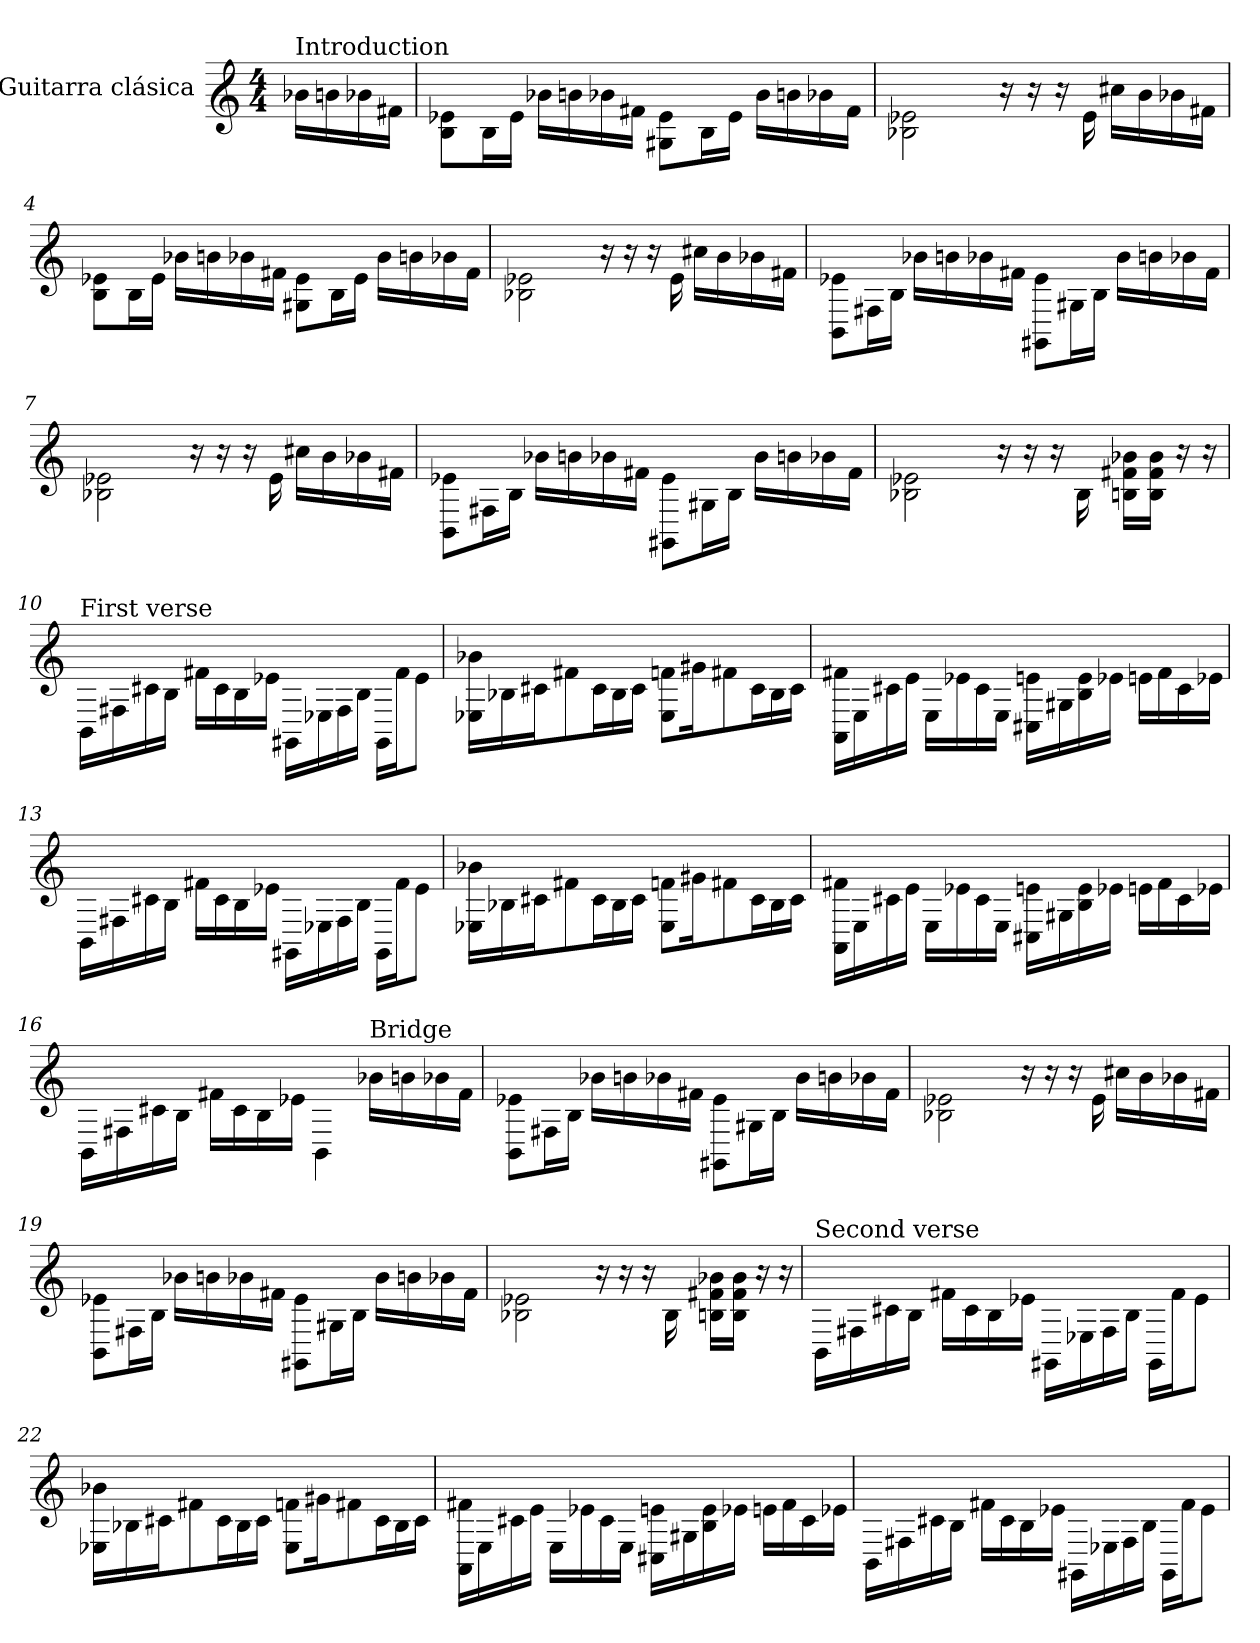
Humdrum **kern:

**kern
*part1
*staff1
*I"Guitarra clásica
*I'Guit.
*stria6
*
*k[]
*M4/4
*MM70
=1
!LO:TX:a:t=Introduction
16b-\LL
16b\
16b-\
16f#\JJ
=2
8B\ 8e-\L
16B\L
16e-\JJ
16b-\LL
16b\
16b-\
16f#\JJ
8G#\ 8e-\L
16B\L
16e-\JJ
16b-\LL
16b\
16b-\
16f#\JJ
=3
2B-\ 2e-\
16r
16r
16r
16e-\
16cc#\LL
16b\
16b-\
16f#\JJ
=4
8B\ 8e-\L
16B\L
16e-\JJ
16b-\LL
16b\
16b-\
16f#\JJ
8G#\ 8e-\L
16B\L
16e-\JJ
16b-\LL
16b\
16b-\
16f#\JJ
!!LO:LB:g=z
=5
2B-\ 2e-\
16r
16r
16r
16e-\
16cc#\LL
16b\
16b-\
16f#\JJ
=6
8BB\ 8e-\L
16F#\L
16B\JJ
16b-\LL
16b\
16b-\
16f#\JJ
8GG#\ 8e-\L
16G#\L
16B\JJ
16b-\LL
16b\
16b-\
16f#\JJ
=7
2B-\ 2e-\
16r
16r
16r
16e-\
16cc#\LL
16b\
16b-\
16f#\JJ
!!LO:LB:g=z
=8
8BB\ 8e-\L
16F#\L
16B\JJ
16b-\LL
16b\
16b-\
16f#\JJ
8GG#\ 8e-\L
16G#\L
16B\JJ
16b-\LL
16b\
16b-\
16f#\JJ
=9
2B-\ 2e-\
16r
16r
16r
16B-\
16B\ 16f#\ 16b-\LL
16B\ 16f#\ 16b-\JJ
16r
16r
=10
!LO:TX:a:t=First verse
16BB\LL
16F#\
16c#\
16B\JJ
16f#\LL
16c#\
16B\
16e-\JJ
16GG#\LL
16E-\
16F#\
16B\JJ
16GG#\LL
16f#\J
8e-\J
!!LO:LB:g=z
=11
16E-\ 16b-\LL
16B-\
16c#\J
8f#\
16c#\L
16B-\
16c#\JJ
8E-\ 8f\L
16g#\K
8f#\
16c#\L
16B-\
16c#\JJ
=12
16AA\ 16f#\LL
16E\
16c#\
16e\JJ
16E\LL
16e-\
16c#\
16E\JJ
16C#\ 16e\LL
16G#\
16B\ 16e\
16e-\JJ
16e\LL
16f#\
16c#\
16e-\JJ
=13
16BB\LL
16F#\
16c#\
16B\JJ
16f#\LL
16c#\
16B\
16e-\JJ
16GG#\LL
16E-\
16F#\
16B\JJ
16GG#\LL
16f#\J
8e-\J
!!LO:LB:g=z
=14
16E-\ 16b-\LL
16B-\
16c#\J
8f#\
16c#\L
16B-\
16c#\JJ
8E-\ 8f\L
16g#\K
8f#\
16c#\L
16B-\
16c#\JJ
=15
16AA\ 16f#\LL
16E\
16c#\
16e\JJ
16E\LL
16e-\
16c#\
16E\JJ
16C#\ 16e\LL
16G#\
16B\ 16e\
16e-\JJ
16e\LL
16f#\
16c#\
16e-\JJ
=16
16BB\LL
16F#\
16c#\
16B\JJ
16f#\LL
16c#\
16B\
16e-\JJ
4BB\
!LO:TX:a:t=Bridge
16b-\LL
16b\
16b-\
16f#\JJ
!!LO:LB:g=z
=17
8BB\ 8e-\L
16F#\L
16B\JJ
16b-\LL
16b\
16b-\
16f#\JJ
8GG#\ 8e-\L
16G#\L
16B\JJ
16b-\LL
16b\
16b-\
16f#\JJ
=18
2B-\ 2e-\
16r
16r
16r
16e-\
16cc#\LL
16b\
16b-\
16f#\JJ
=19
8BB\ 8e-\L
16F#\L
16B\JJ
16b-\LL
16b\
16b-\
16f#\JJ
8GG#\ 8e-\L
16G#\L
16B\JJ
16b-\LL
16b\
16b-\
16f#\JJ
!!LO:LB:g=z
=20
2B-\ 2e-\
16r
16r
16r
16B-\
16B\ 16f#\ 16b-\LL
16B\ 16f#\ 16b-\JJ
16r
16r
=21
!LO:TX:a:t=Second verse
16BB\LL
16F#\
16c#\
16B\JJ
16f#\LL
16c#\
16B\
16e-\JJ
16GG#\LL
16E-\
16F#\
16B\JJ
16GG#\LL
16f#\J
8e-\J
=22
16E-\ 16b-\LL
16B-\
16c#\J
8f#\
16c#\L
16B-\
16c#\JJ
8E-\ 8f\L
16g#\K
8f#\
16c#\L
16B-\
16c#\JJ
!!LO:PB:g=z
=23
16AA\ 16f#\LL
16E\
16c#\
16e\JJ
16E\LL
16e-\
16c#\
16E\JJ
16C#\ 16e\LL
16G#\
16B\ 16e\
16e-\JJ
16e\LL
16f#\
16c#\
16e-\JJ
=24
16BB\LL
16F#\
16c#\
16B\JJ
16f#\LL
16c#\
16B\
16e-\JJ
16GG#\LL
16E-\
16F#\
16B\JJ
16GG#\LL
16f#\J
8e-\J
=
*-
